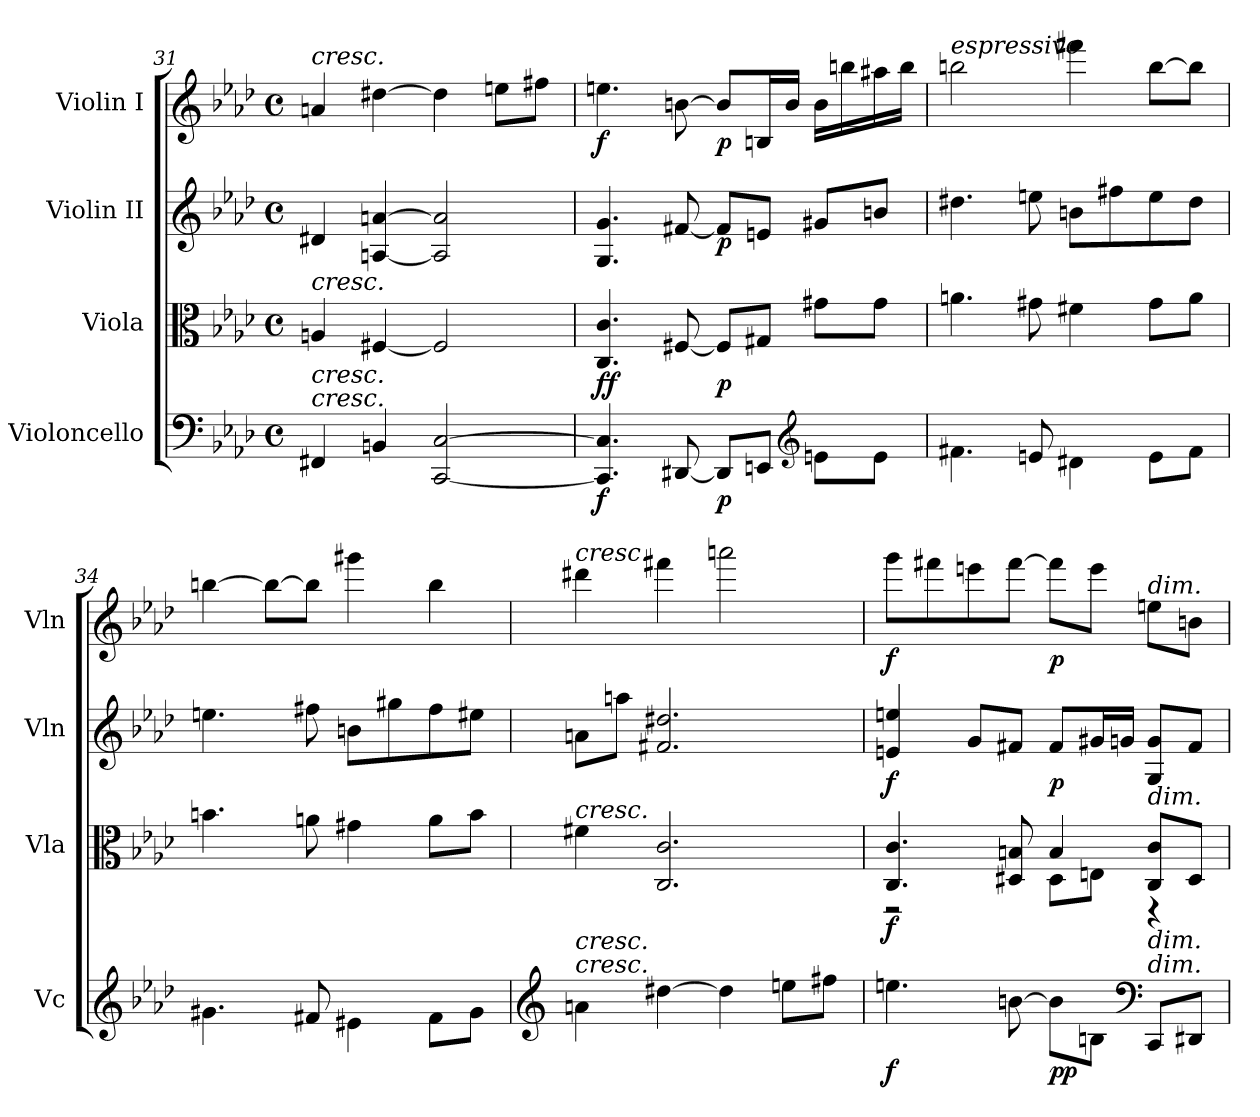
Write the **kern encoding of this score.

**kern	**dynam	**kern	**dynam	**kern	**dynam	**kern	**dynam
*part4	*part4	*part3	*part3	*part2	*part2	*part1	*part1
*staff4	*staff4	*staff3	*staff3	*staff2	*staff2	*staff1	*staff1
*I"Violoncello	*	*I"Viola	*	*I"Violin II	*	*I"Violin I	*
*I'Vc	*	*I'Vla	*	*I'Vln	*	*I'Vln	*
*clefF4	*	*clefC3	*	*clefG2	*	*clefG2	*
*k[b-e-a-d-]	*	*k[b-e-a-d-]	*	*k[b-e-a-d-]	*	*k[b-e-a-d-]	*
*M4/4	*	*M4/4	*	*M4/4	*	*M4/4	*
*met(c)	*	*met(c)	*	*met(c)	*	*met(c)	*
=31	=31	=31	=31	=31	=31	=31	=31
!	!	!	!	!	!	!LO:TX:a:i:t=cresc.	!
!	!	!LO:TX:a:i:t=cresc.	!	!	!	!	!
!LO:TX:a:i:t=cresc.	!	!	!	!	!	!	!
!LO:TX:a:i:t=cresc.	!	!	!	!	!	!	!
4FF#X/	.	4An/	.	4d#X/	.	4an/	.
4BBn/	.	[4F#X/	.	[4An/ [4an/	.	[4dd#X\	.
[2CC/ [2C/	.	2F#/]	.	2A/] 2a/]	.	4dd#\]	.
.	.	.	.	.	.	8een\L	.
.	.	.	.	.	.	8ff#X\J	.
!!LO:LB:g=z
=32	=32	=32	=32	=32	=32	=32	=32
!	!LO:DY:b	!	!LO:DY:b	!	!	!	!
!	!	!	!LO:DY:n=1:b	!	!	!	!LO:DY:b
4.CC/] 4.C/]	f	4.C/ 4.c/	f f	4.G/ 4.g/	.	4.een\	f
[8DD#X/	.	[8F#X/	.	[8f#X/	.	[8bn\	.
!	!LO:DY:b	!	!LO:DY:n=2:b	!	!LO:DY:b	!	!LO:DY:b
8DD#/L]	p	8F#/L]	p	8f#/L]	p	8b/L]	p
8EEn/J	.	8G#X/J	.	8en/J	.	16Bn/L	.
.	.	.	.	.	.	16b/JJ	.
*clefG2	*	*	*	*	*	*	*
8en\L	.	8g#X\L	.	8g#X/L	.	16b\LL	.
.	.	.	.	.	.	16bbn\	.
8e\J	.	8g#\J	.	8bn/J	.	16aa#X\	.
.	.	.	.	.	.	16bb\JJ	.
=33	=33	=33	=33	=33	=33	=33	=33
!	!	!	!	!	!	!LO:TX:a:i:t=espressivo	!
4.f#X\	.	4.an\	.	4.dd#X\	.	2bbn\	.
8en/	.	8g#X\	.	8een\	.	.	.
4d#X\	.	4f#X\	.	8bn\L	.	4fff#X\	.
.	.	.	.	8ff#X\	.	.	.
8e\L	.	8g#\L	.	8ee\	.	[8bb\L	.
8f#\J	.	8a\J	.	8dd#\J	.	8bb\J]	.
=34	=34	=34	=34	=34	=34	=34	=34
4.g#X\	.	4.bn\	.	4.een\	.	[4bbn\	.
.	.	.	.	.	.	8bb\L_	.
8f#X/	.	8an\	.	8ff#X\	.	8bb\J]	.
4e#X\	.	4g#X\	.	8bn\L	.	4ggg#X\	.
.	.	.	.	8gg#X\	.	.	.
8f#\L	.	8a\L	.	8ff#\	.	4bb\	.
8g#\J	.	8b\J	.	8ee#X\J	.	.	.
!!LO:PB:g=z
=35	=35	=35	=35	=35	=35	=35	=35
*clefG2	*	*	*	*	*	*	*
!	!	!	!	!	!	!LO:TX:a:i:t=cresc.	!
!	!	!LO:TX:a:i:t=cresc.	!	!	!	!	!
!LO:TX:a:i:t=cresc.	!	!	!	!	!	!	!
!LO:TX:a:i:t=cresc.	!	!	!	!	!	!	!
4an\	.	4f#X\	.	8an\L	.	4ddd#X\	.
.	.	.	.	8aan\J	.	.	.
[4dd#X\	.	2.C/ 2.c/	.	2.f#X/ 2.dd#X/	.	4fff#X\	.
4dd#\]	.	.	.	.	.	2aaan\	.
8een\L	.	.	.	.	.	.	.
8ff#X\J	.	.	.	.	.	.	.
=36	=36	=36	=36	=36	=36	=36	=36
*	*	*^	*	*	*	*	*
!	!LO:DY:b	!	!	!LO:DY:b	!	!LO:DY:b	!	!LO:DY:b
4.een\	f	4.C/ 4.c/	2r	f	4en/ 4een/	f	8ggg\L	f
.	.	.	.	.	.	.	8fff#X\	.
.	.	.	.	.	8g/L	.	8eeen\	.
[8bn\	.	8D#X/ 8Bn/	.	.	8f#X/J	.	[8fff#\J	.
!	!LO:DY:b	!	!	!	!	!	!	!
!	!LO:DY:n=1:b	!	!	!	!	!LO:DY:b	!	!LO:DY:b
8b\L]	p p	4B/	8D#\L	.	8f#/L	p	8fff#\L]	p
8Bn\J	.	.	8En\J	.	16g#X/L	.	8eee\J	.
*clefF4	*	*	*	*	*	*	*	*
.	.	.	.	.	16gn/JJ	.	.	.
!	!	!	!	!	!	!	!LO:TX:a:i:t=dim.	!
!	!	!LO:TX:a:i:t=dim.	!	!	!	!	!	!
!LO:TX:a:i:t=dim.	!	!	!	!	!	!	!	!
!LO:TX:a:i:t=dim.	!	!	!	!	!	!	!	!
8CC/L	.	8C/ 8c/L	4r	.	8G/ 8g/L	.	8een\L	.
8DD#X/J	.	8D#/J	.	.	8f#/J	.	8bn\J	.
*	*	*v	*v	*	*	*	*	*
=	=	=	=	=	=	=	=
*-	*-	*-	*-	*-	*-	*-	*-
